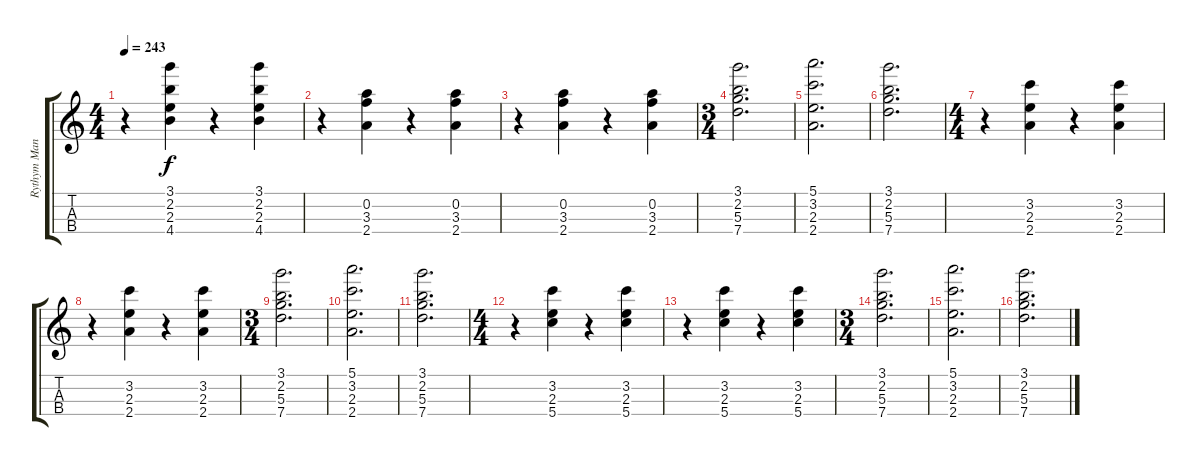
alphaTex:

\track ("Rythym Mandolin" "Rythym Man") {instrument banjo}
\staff {score tabs}
\tuning (E5 A4 D4 G3) {hide}
\displaytranspose 12
\ts (4 4)
\tempo 243
\clef g2
\ks c
r.4{dy f} (3.1 2.2 2.3 4.4).4 r.4 (3.1 2.2 2.3 4.4).4 |
r.4 (0.2 3.3 2.4).4 r.4 (0.2 3.3 2.4).4 |
r.4 (0.2 3.3 2.4).4 r.4 (0.2 3.3 2.4).4 |
\ts (3 4)
(3.1 2.2 5.3 7.4).2{d} |
(5.1 3.2 2.3 2.4).2{d} |
(3.1 2.2 5.3 7.4).2{d} |
\ts (4 4)
r.4 (3.2 2.3 2.4).4 r.4 (3.2 2.3 2.4).4 |
r.4 (3.2 2.3 2.4).4 r.4 (3.2 2.3 2.4).4 |
\ts (3 4)
(3.1 2.2 5.3 7.4).2{d} |
(5.1 3.2 2.3 2.4).2{d} |
(3.1 2.2 5.3 7.4).2{d} |
\ts (4 4)
r.4 (3.2 2.3 5.4).4 r.4 (3.2 2.3 5.4).4 |
r.4 (3.2 2.3 5.4).4 r.4 (3.2 2.3 5.4).4 |
\ts (3 4)
(3.1 2.2 5.3 7.4).2{d} |
(5.1 3.2 2.3 2.4).2{d} |
(3.1 2.2 5.3 7.4).2{d}
